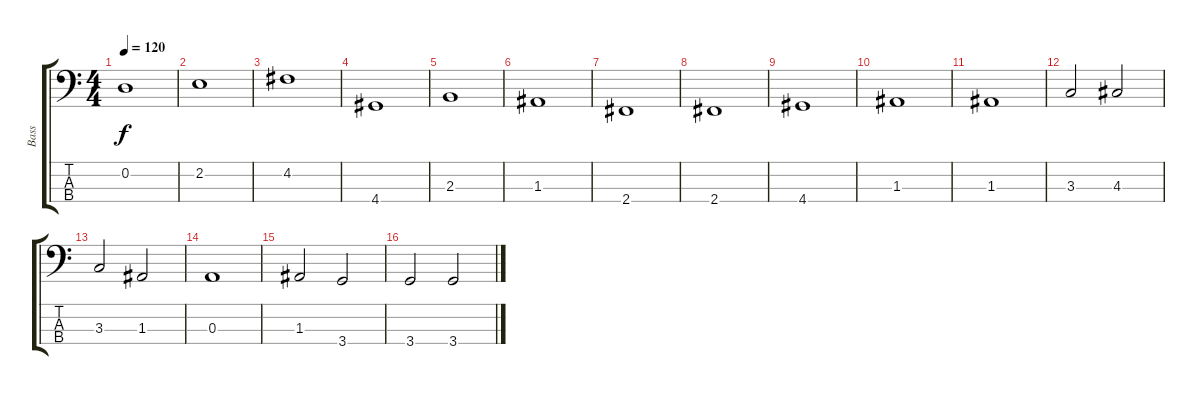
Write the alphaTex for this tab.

\track ("Bass" "Bass") {instrument electricbassfinger}
\staff {score tabs}
\tuning (G2 D2 A1 E1) {hide}
\ts (4 4)
\tempo 120
\clef f4
\ks c
0.2.1{dy f} |
2.2.1 |
4.2.1 |
4.4.1 |
2.3.1 |
1.3.1 |
2.4.1 |
2.4.1 |
4.4.1 |
1.3.1 |
1.3.1 |
3.3.2 4.3.2 |
3.3.2 1.3.2 |
0.3.1 |
1.3.2 3.4.2 |
3.4.2 3.4.2
